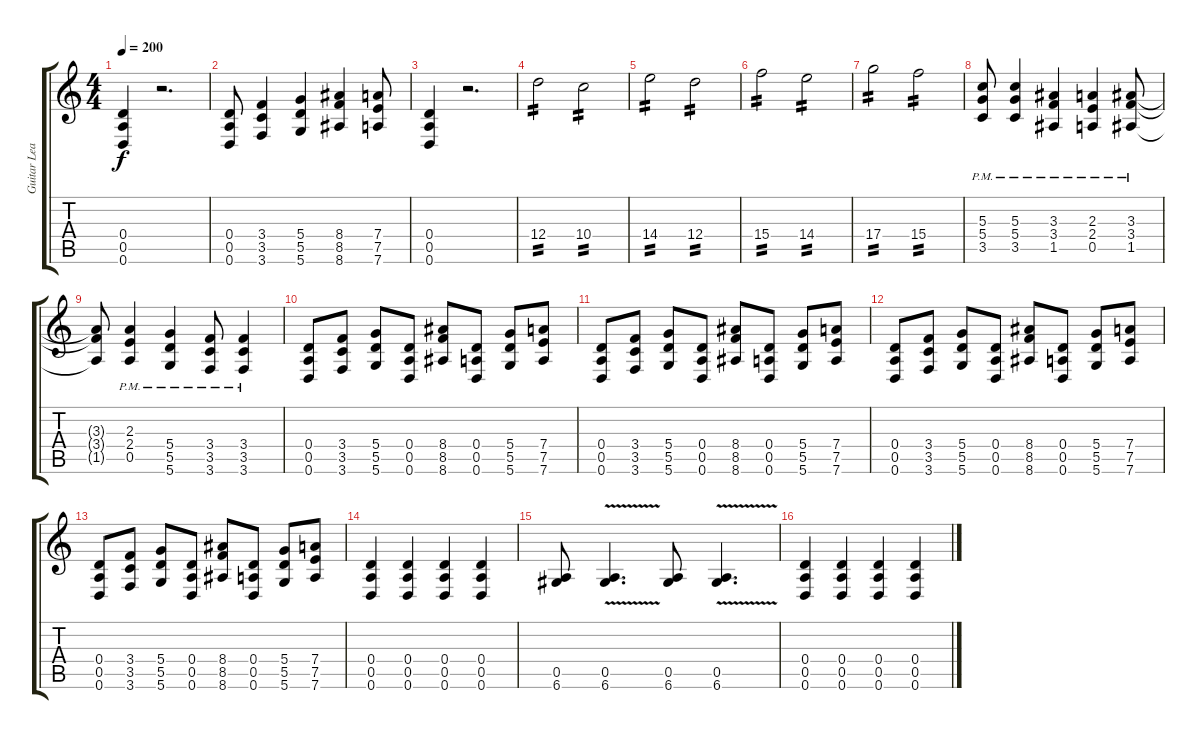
\track ("Guitar Lead 2/Rhythm" "Guitar Lea") {instrument electricguitarmuted}
\staff {score tabs}
\tuning (E4 B3 G3 D3 A2 D2) {hide}
\ts (4 4)
\tempo 200
\clef g2
\ks c
(0.4 0.5 0.6).4{dy f} r.2{d} |
(0.4 0.5 0.6).8 (3.4 3.5 3.6).4 (5.4 5.5 5.6).4 (8.4 8.5 8.6).4 (7.4 7.5 7.6).8 |
(0.4 0.5 0.6).4 r.2{d} |
12.4.2{tp 2 volume 16} 10.4.2{tp 2} |
14.4.2{tp 2} 12.4.2{tp 2} |
15.4.2{tp 2} 14.4.2{tp 2} |
17.4.2{tp 2} 15.4.2{tp 2} |
(5.3{pm} 5.4{pm} 3.5{pm}).8{volume 14} (5.3{pm} 5.4{pm} 3.5{pm}).4 (3.3{pm} 3.4{pm} 1.5{pm}).4 (2.3{pm} 2.4{pm} 0.5{pm}).4 (3.3{pm} 3.4{pm} 1.5{pm}).8 |
(3.3{t} 3.4{t} 1.5{t}).8 (2.3{pm} 2.4{pm} 0.5{pm}).4 (5.4{pm} 5.5{pm} 5.6{pm}).4 (3.4{pm} 3.5{pm} 3.6{pm}).8 (3.4{pm} 3.5{pm} 3.6{pm}).4 |
(0.4 0.5 0.6).8 (3.4 3.5 3.6).8 (5.4 5.5 5.6).8 (0.4 0.5 0.6).8 (8.4 8.5 8.6).8 (0.4 0.5 0.6).8 (5.4 5.5 5.6).8 (7.4 7.5 7.6).8 |
(0.4 0.5 0.6).8 (3.4 3.5 3.6).8 (5.4 5.5 5.6).8 (0.4 0.5 0.6).8 (8.4 8.5 8.6).8 (0.4 0.5 0.6).8 (5.4 5.5 5.6).8 (7.4 7.5 7.6).8 |
(0.4 0.5 0.6).8 (3.4 3.5 3.6).8 (5.4 5.5 5.6).8 (0.4 0.5 0.6).8 (8.4 8.5 8.6).8 (0.4 0.5 0.6).8 (5.4 5.5 5.6).8 (7.4 7.5 7.6).8 |
(0.4 0.5 0.6).8 (3.4 3.5 3.6).8 (5.4 5.5 5.6).8 (0.4 0.5 0.6).8 (8.4 8.5 8.6).8 (0.4 0.5 0.6).8 (5.4 5.5 5.6).8 (7.4 7.5 7.6).8 |
(0.4 0.5 0.6).4 (0.4 0.5 0.6).4 (0.4 0.5 0.6).4 (0.4 0.5 0.6).4 |
(0.5 6.6).8 (0.5 6.6{v}).4{d} (0.5 6.6).8 (0.5 6.6{v}).4{d} |
(0.4 0.5 0.6).4 (0.4 0.5 0.6).4 (0.4 0.5 0.6).4 (0.4 0.5 0.6).4
